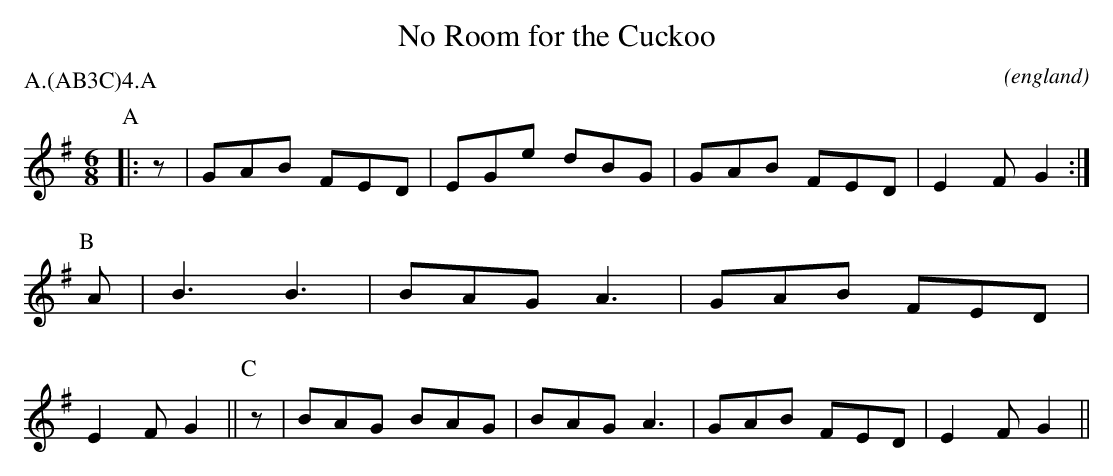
X:1
T:No Room for the Cuckoo
O:england
M:6/8
C:
P:A.(AB3C)4.A
L:1/8
K:G
P:A
|:\
z|GAB FED|EGe dBG|GAB FED|E2 F G2:|\
P:B
A|B3  B3|BAG A3|GAB FED|E2 F G2||\
P:C
z|BAG BAG|BAG A3|GAB FED|E2 F G2||
